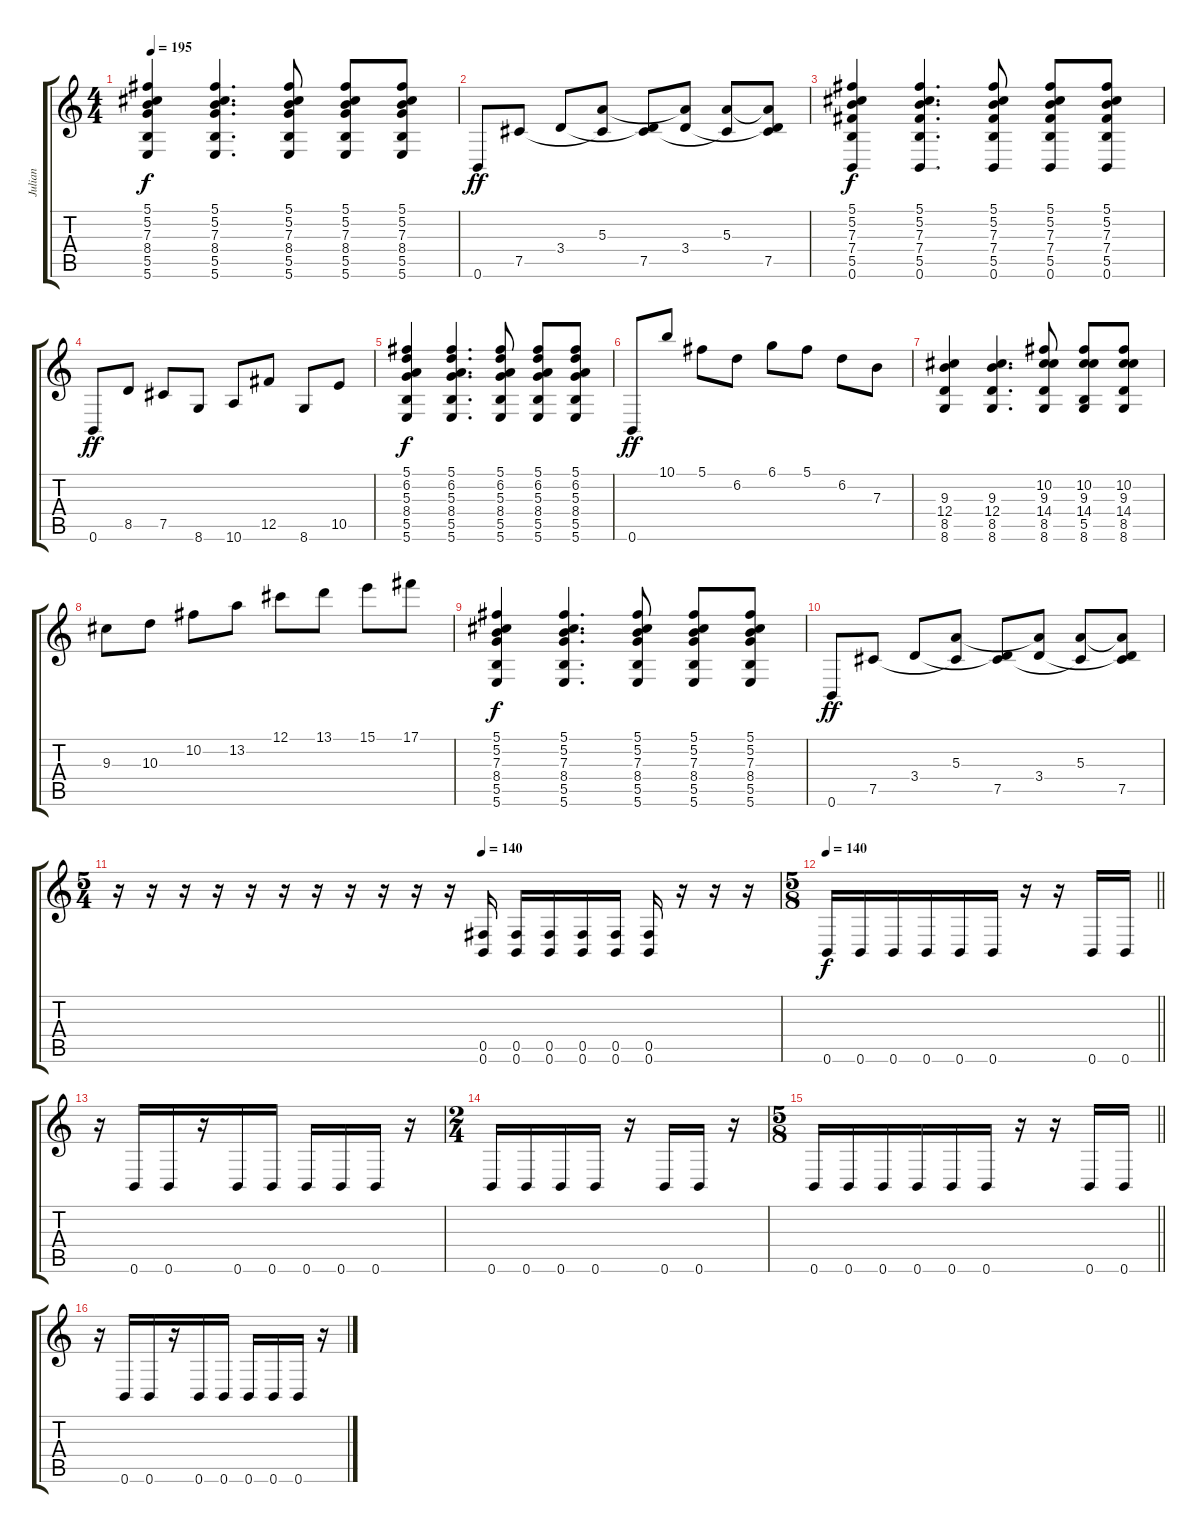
\track ("Julian" "Julian") {instrument overdrivenguitar}
\staff {score tabs}
\tuning (Db4 Ab3 E3 B2 Gb2 B1) {hide}
\ts (4 4)
\tempo 195
\clef g2
\ks c
(5.1 5.2 7.3 8.4 5.5 5.6).4{dy f} (5.1 5.2 7.3 8.4 5.5 5.6).4{d} (5.1 5.2 7.3 8.4 5.5 5.6).8 (5.1 5.2 7.3 8.4 5.5 5.6).8 (5.1 5.2 7.3 8.4 5.5 5.6).8 |
0.6.8{dy ff} 7.5.8 3.4.8 (5.3 7.5{t}).8 (3.4{t} 7.5).8 (5.3{t} 3.4).8 (5.3 7.5{t}).8 (5.3{t} 3.4{t} 7.5).8 |
(5.1 5.2 7.3 7.4 5.5 0.6).4{dy f} (5.1 5.2 7.3 7.4 5.5 0.6).4{d} (5.1 5.2 7.3 7.4 5.5 0.6).8 (5.1 5.2 7.3 7.4 5.5 0.6).8 (5.1 5.2 7.3 7.4 5.5 0.6).8 |
0.6.8{dy ff} 8.5.8 7.5.8 8.6.8 10.6.8 12.5.8 8.6.8 10.5.8 |
(5.1 6.2 5.3 8.4 5.5 5.6).4{dy f} (5.1 6.2 5.3 8.4 5.5 5.6).4{d} (5.1 6.2 5.3 8.4 5.5 5.6).8 (5.1 6.2 5.3 8.4 5.5 5.6).8 (5.1 6.2 5.3 8.4 5.5 5.6).8 |
0.6.8{dy ff} 10.1.8 5.1.8 6.2.8 6.1.8 5.1.8 6.2.8 7.3.8 |
(9.3 12.4 8.5 8.6).4 (9.3 12.4 8.5 8.6).4{d} (10.2 9.3 14.4 8.5 8.6).8 (10.2 9.3 14.4 5.5 8.6).8 (10.2 9.3 14.4 8.5 8.6).8 |
9.3.8 10.3.8 10.2.8 13.2.8 12.1.8 13.1.8 15.1.8 17.1.8 |
(5.1 5.2 7.3 8.4 5.5 5.6).4{dy f} (5.1 5.2 7.3 8.4 5.5 5.6).4{d} (5.1 5.2 7.3 8.4 5.5 5.6).8 (5.1 5.2 7.3 8.4 5.5 5.6).8 (5.1 5.2 7.3 8.4 5.5 5.6).8 |
0.6.8{dy ff} 7.5.8 3.4.8 (5.3 7.5{t}).8 (3.4{t} 7.5).8 (5.3{t} 3.4).8 (5.3 7.5{t}).8 (5.3{t} 3.4{t} 7.5).8 |
\ts (5 4)
\tempo (140 0.55)
r.16 r.16 r.16 r.16 r.16 r.16 r.16 r.16 r.16 r.16 r.16 (0.5 0.6).16 (0.5 0.6).16 (0.5 0.6).16 (0.5 0.6).16 (0.5 0.6).16 (0.5 0.6).16 r.16 r.16 r.16 |
\ts (5 8)
\tempo 140
\barLineRight lightlight
0.6.16{dy f} 0.6.16 0.6.16 0.6.16 0.6.16 0.6.16 r.16 r.16 0.6.16 0.6.16 |
r.16 0.6.16 0.6.16 r.16 0.6.16 0.6.16 0.6.16 0.6.16 0.6.16 r.16 |
\ts (2 4)
0.6.16 0.6.16 0.6.16 0.6.16 r.16 0.6.16 0.6.16 r.16 |
\ts (5 8)
\barLineRight lightlight
0.6.16 0.6.16 0.6.16 0.6.16 0.6.16 0.6.16 r.16 r.16 0.6.16 0.6.16 |
r.16 0.6.16 0.6.16 r.16 0.6.16 0.6.16 0.6.16 0.6.16 0.6.16 r.16
